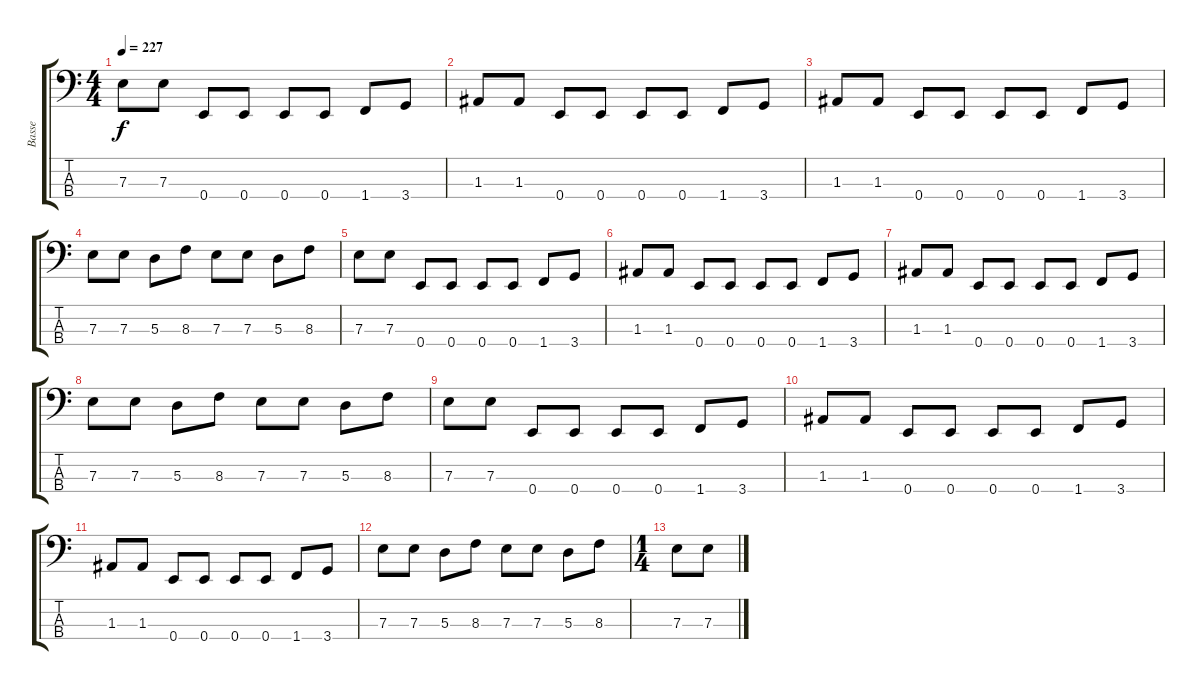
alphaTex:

\track ("Basse" "Basse") {instrument electricbasspick}
\staff {score tabs}
\tuning (G2 D2 A1 E1) {hide}
\ts (4 4)
\tempo 227
\clef f4
\ks c
7.3.8{dy f} 7.3.8 0.4.8 0.4.8 0.4.8 0.4.8 1.4.8 3.4.8 |
1.3.8 1.3.8 0.4.8 0.4.8 0.4.8 0.4.8 1.4.8 3.4.8 |
1.3.8 1.3.8 0.4.8 0.4.8 0.4.8 0.4.8 1.4.8 3.4.8 |
7.3.8 7.3.8 5.3.8 8.3.8 7.3.8 7.3.8 5.3.8 8.3.8 |
7.3.8 7.3.8 0.4.8 0.4.8 0.4.8 0.4.8 1.4.8 3.4.8 |
1.3.8 1.3.8 0.4.8 0.4.8 0.4.8 0.4.8 1.4.8 3.4.8 |
1.3.8 1.3.8 0.4.8 0.4.8 0.4.8 0.4.8 1.4.8 3.4.8 |
7.3.8 7.3.8 5.3.8 8.3.8 7.3.8 7.3.8 5.3.8 8.3.8 |
7.3.8 7.3.8 0.4.8 0.4.8 0.4.8 0.4.8 1.4.8 3.4.8 |
1.3.8 1.3.8 0.4.8 0.4.8 0.4.8 0.4.8 1.4.8 3.4.8 |
1.3.8 1.3.8 0.4.8 0.4.8 0.4.8 0.4.8 1.4.8 3.4.8 |
7.3.8 7.3.8 5.3.8 8.3.8 7.3.8 7.3.8 5.3.8 8.3.8 |
\ts (1 4)
7.3.8 7.3.8
